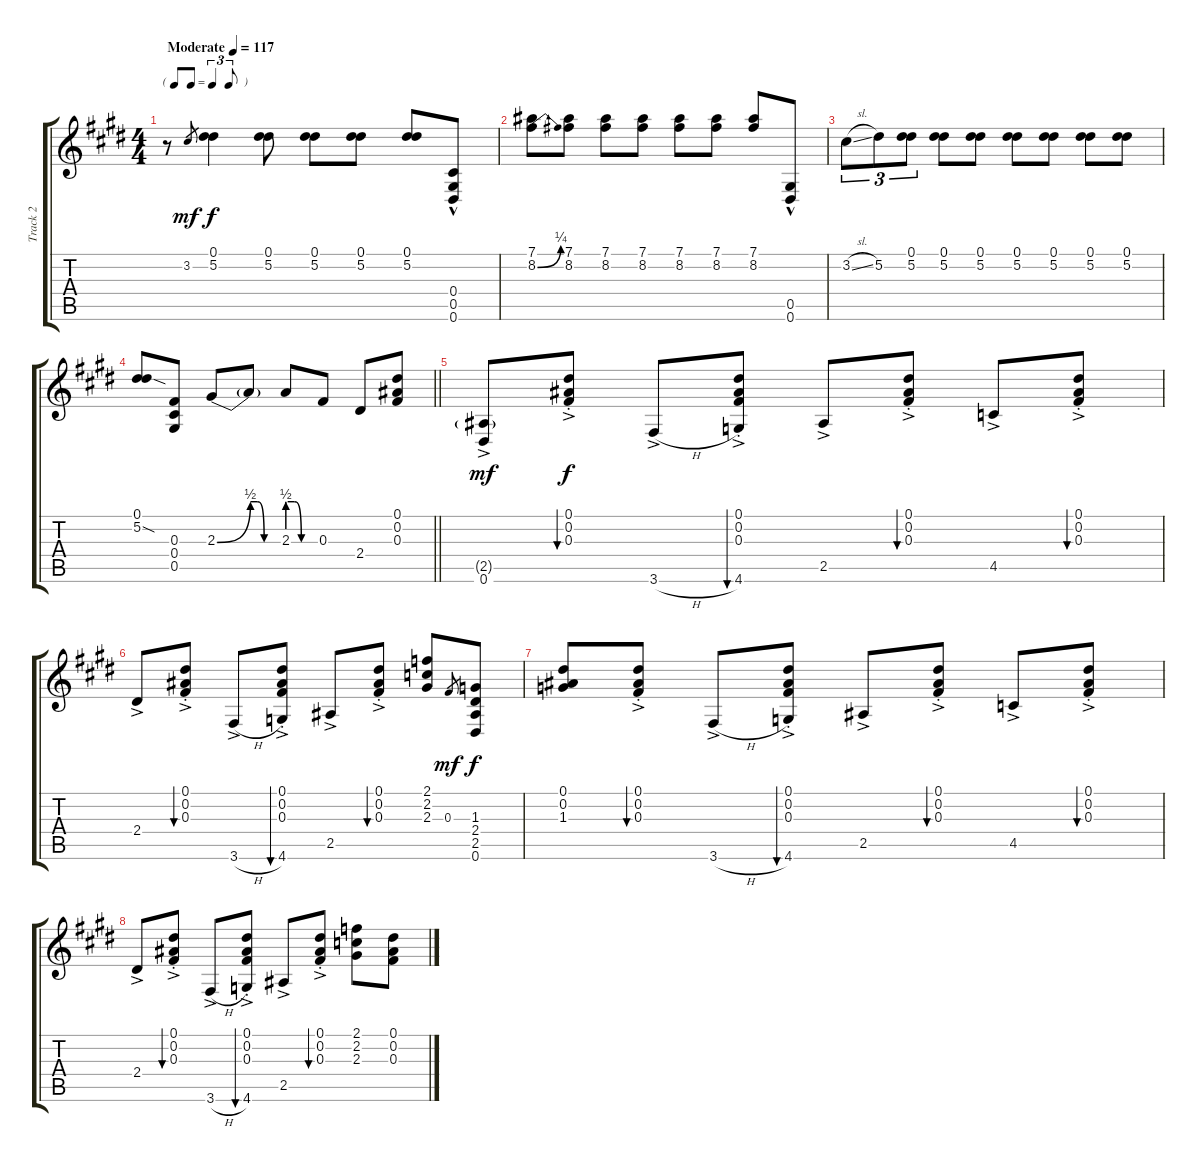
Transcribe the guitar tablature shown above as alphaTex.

\track ("Track 2" "Track 2") {instrument electricguitarjazz}
\staff {score tabs}
\tuning (Eb4 Bb3 Gb3 Db3 Ab2 Eb2) {hide}
\ts (4 4)
\tf triplet8th
\tempo (117 "Moderate")
\clef g2
\ks e
r.8{dy mf instrument electricguitarjazz} 3.2.8{gr} (0.1 5.2).4{dy f} (0.1 5.2).8 (0.1 5.2).8 (0.1 5.2).8 (0.1 5.2).8 (0.4{hac} 0.5{hac} 0.6{hac}).8 |
(7.1 8.2{be (bend 0 0 60 1)}).8 (7.1 8.2).8 (7.1 8.2).8 (7.1 8.2).8 (7.1 8.2).8 (7.1 8.2).8 (7.1 8.2).8 (0.5{hac} 0.6{hac}).8 |
3.2{sl}.8{tu (3 2)} 5.2.8{tu (3 2)} (0.1 5.2).8{tu (3 2)} (0.1 5.2).8 (0.1 5.2).8 (0.1 5.2).8 (0.1 5.2).8 (0.1 5.2).8 (0.1 5.2).8 |
\barLineRight lightlight
(0.1 5.2{sod}).8 (0.3 0.4 0.5).8 2.3{be (bend 0 0 60 2)}.8 2.3{be (custom 0 2 15 2 30 0 60 0) t}.8 2.3{be (custom 0 2 15 2 30 0 60 0)}.8 0.3.8 2.4.8 (0.1 0.2 0.3).8 |
(2.5{g} 0.6{ac}).8{dy mf} (0.1{ac st} 0.2{ac st} 0.3{ac st}).8{bu 120 dy f} 3.6{h ac}.8 (0.1{ac st} 0.2{ac st} 0.3{ac st} 4.6).8{bu 120} 2.5{ac}.8 (0.1{ac st} 0.2{ac st} 0.3{ac st}).8{bu 120} 4.5{ac}.8 (0.1{ac st} 0.2{ac st} 0.3{ac st}).8{bu 120} |
2.4{ac}.8 (0.1{ac st} 0.2{ac st} 0.3{ac st}).8{bu 120} 3.6{h ac}.8 (0.1{ac st} 0.2{ac st} 0.3{ac st} 4.6).8{bu 120} 2.5{ac}.8 (0.1{ac st} 0.2{ac st} 0.3{ac st}).8{bu 120} (2.1 2.2 2.3).8 0.3.8{gr dy mf} (1.3 2.4 2.5 0.6).8{dy f} |
(0.1 0.2 1.3).8 (0.1{ac st} 0.2{ac st} 0.3{ac st}).8{bu 120} 3.6{h ac}.8 (0.1{ac st} 0.2{ac st} 0.3{ac st} 4.6).8{bu 120} 2.5{ac}.8 (0.1{ac st} 0.2{ac st} 0.3{ac st}).8{bu 120} 4.5{ac}.8 (0.1{ac st} 0.2{ac st} 0.3{ac st}).8{bu 120} |
2.4{ac}.8 (0.1{ac st} 0.2{ac st} 0.3{ac st}).8{bu 120} 3.6{h ac}.8 (0.1{ac st} 0.2{ac st} 0.3{ac st} 4.6).8{bu 120} 2.5{ac}.8 (0.1{ac st} 0.2{ac st} 0.3{ac st}).8{bu 120} (2.1 2.2 2.3).8 (0.1 0.2 0.3).8
